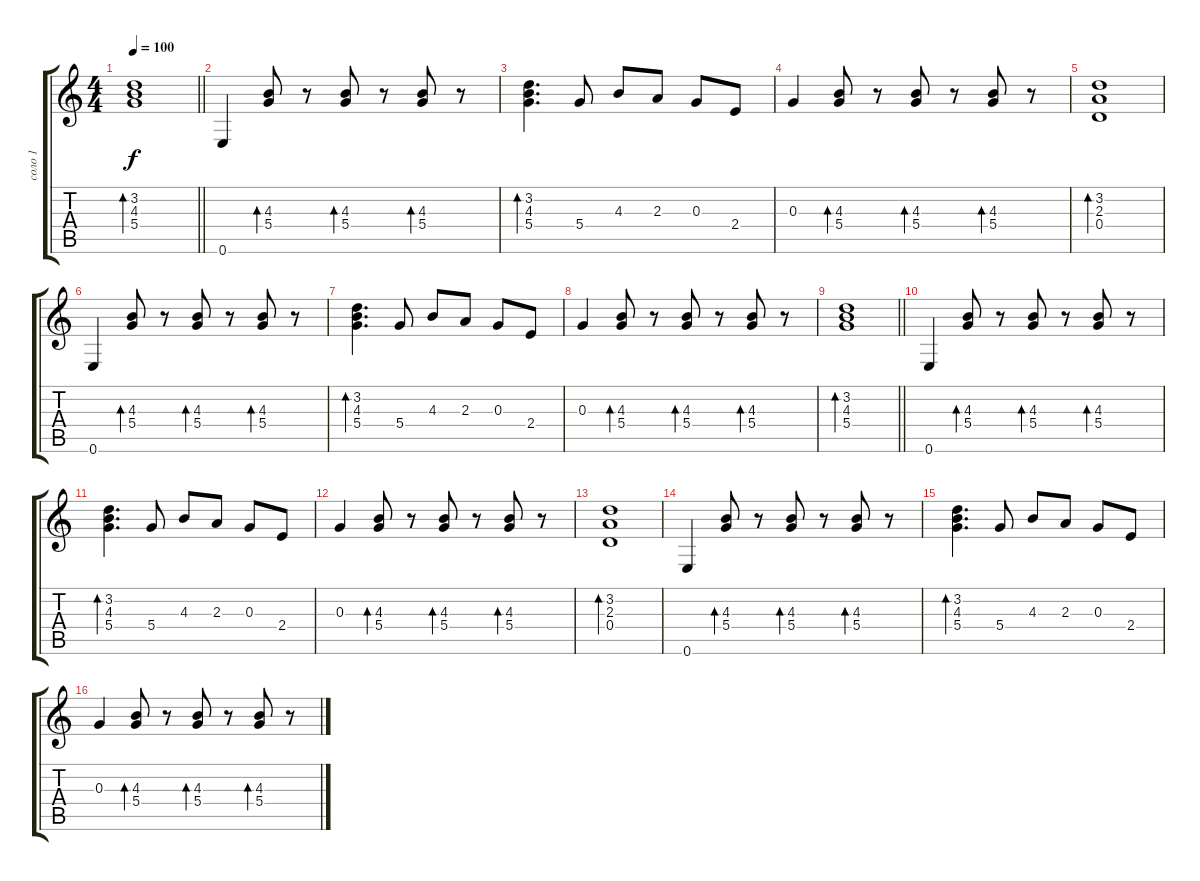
\track ("соло 1" "соло 1") {instrument electricguitarmuted}
\staff {score tabs}
\tuning (E4 B3 G3 D3 A2 E2) {hide}
\ts (4 4)
\tempo 100
\clef g2
\barLineRight lightlight
\ks c
(3.2 4.3 5.4).1{bd 60 dy f} |
0.6.4 (4.3 5.4).8{bd 60} r.8 (4.3 5.4).8{bd 60} r.8 (4.3 5.4).8{bd 60} r.8 |
(3.2 4.3 5.4).4{d bd 60} 5.4.8 4.3.8 2.3.8 0.3.8 2.4.8 |
0.3.4 (4.3 5.4).8{bd 60} r.8 (4.3 5.4).8{bd 60} r.8 (4.3 5.4).8{bd 60} r.8 |
(3.2 2.3 0.4).1{bd 60} |
0.6.4 (4.3 5.4).8{bd 60} r.8 (4.3 5.4).8{bd 60} r.8 (4.3 5.4).8{bd 60} r.8 |
(3.2 4.3 5.4).4{d bd 60} 5.4.8 4.3.8 2.3.8 0.3.8 2.4.8 |
0.3.4 (4.3 5.4).8{bd 60} r.8 (4.3 5.4).8{bd 60} r.8 (4.3 5.4).8{bd 60} r.8 |
\barLineRight lightlight
(3.2 4.3 5.4).1{bd 60} |
\section ("" "")
0.6.4 (4.3 5.4).8{bd 60} r.8 (4.3 5.4).8{bd 60} r.8 (4.3 5.4).8{bd 60} r.8 |
(3.2 4.3 5.4).4{d bd 60} 5.4.8 4.3.8 2.3.8 0.3.8 2.4.8 |
0.3.4 (4.3 5.4).8{bd 60} r.8 (4.3 5.4).8{bd 60} r.8 (4.3 5.4).8{bd 60} r.8 |
(3.2 2.3 0.4).1{bd 60} |
0.6.4 (4.3 5.4).8{bd 60} r.8 (4.3 5.4).8{bd 60} r.8 (4.3 5.4).8{bd 60} r.8 |
(3.2 4.3 5.4).4{d bd 60} 5.4.8 4.3.8 2.3.8 0.3.8 2.4.8 |
0.3.4 (4.3 5.4).8{bd 60} r.8 (4.3 5.4).8{bd 60} r.8 (4.3 5.4).8{bd 60} r.8
